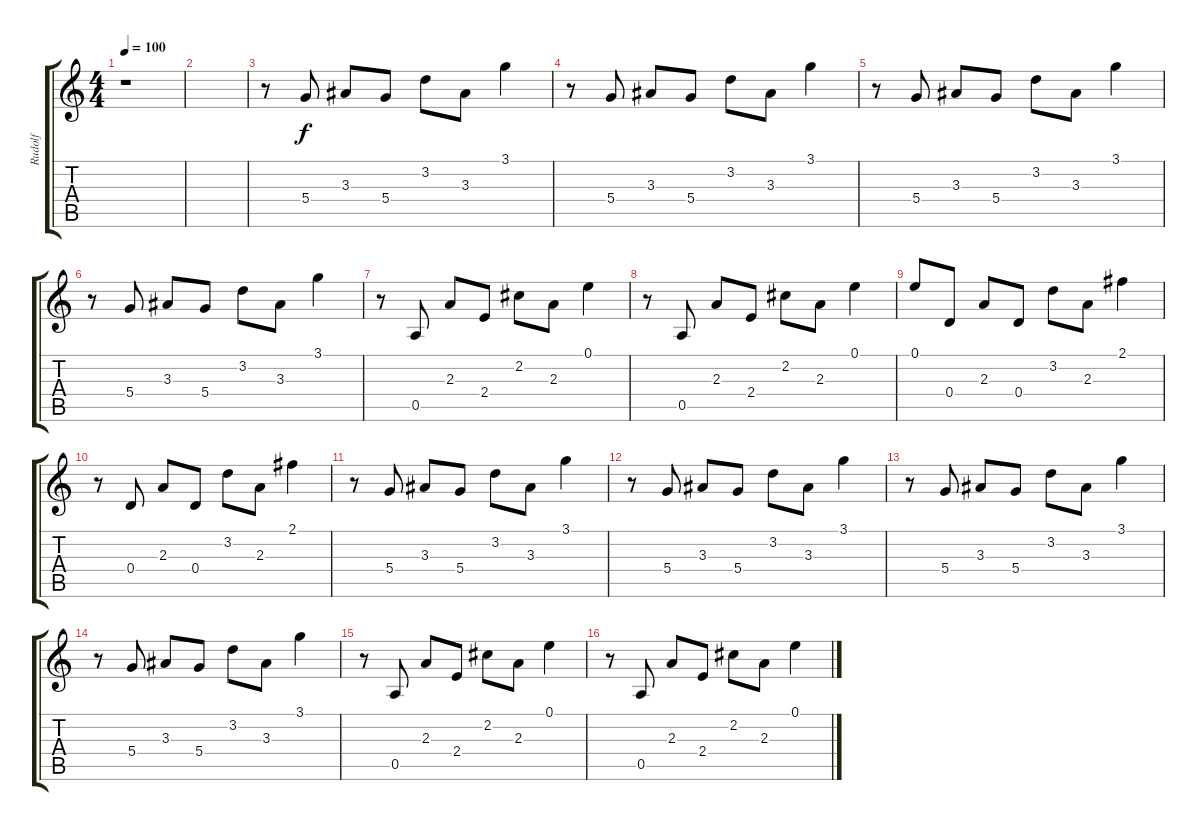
\track ("Rudolf" "Rudolf") {instrument acousticguitarsteel}
\staff {score tabs}
\tuning (E4 B3 G3 D3 A2 E2) {hide}
\ts (4 4)
\tempo 100
\clef g2
\ks c
r.1{dy f} |
|
r.8 5.4.8 3.3.8 5.4.8 3.2.8 3.3.8 3.1.4 |
r.8 5.4.8 3.3.8 5.4.8 3.2.8 3.3.8 3.1.4 |
r.8 5.4.8 3.3.8 5.4.8 3.2.8 3.3.8 3.1.4 |
r.8 5.4.8 3.3.8 5.4.8 3.2.8 3.3.8 3.1.4 |
r.8 0.5.8 2.3.8 2.4.8 2.2.8 2.3.8 0.1.4 |
r.8 0.5.8 2.3.8 2.4.8 2.2.8 2.3.8 0.1.4 |
0.1.8 0.4.8 2.3.8 0.4.8 3.2.8 2.3.8 2.1.4 |
r.8 0.4.8 2.3.8 0.4.8 3.2.8 2.3.8 2.1.4 |
r.8 5.4.8 3.3.8 5.4.8 3.2.8 3.3.8 3.1.4 |
r.8 5.4.8 3.3.8 5.4.8 3.2.8 3.3.8 3.1.4 |
r.8 5.4.8 3.3.8 5.4.8 3.2.8 3.3.8 3.1.4 |
r.8 5.4.8 3.3.8 5.4.8 3.2.8 3.3.8 3.1.4 |
r.8 0.5.8 2.3.8 2.4.8 2.2.8 2.3.8 0.1.4 |
r.8 0.5.8 2.3.8 2.4.8 2.2.8 2.3.8 0.1.4
